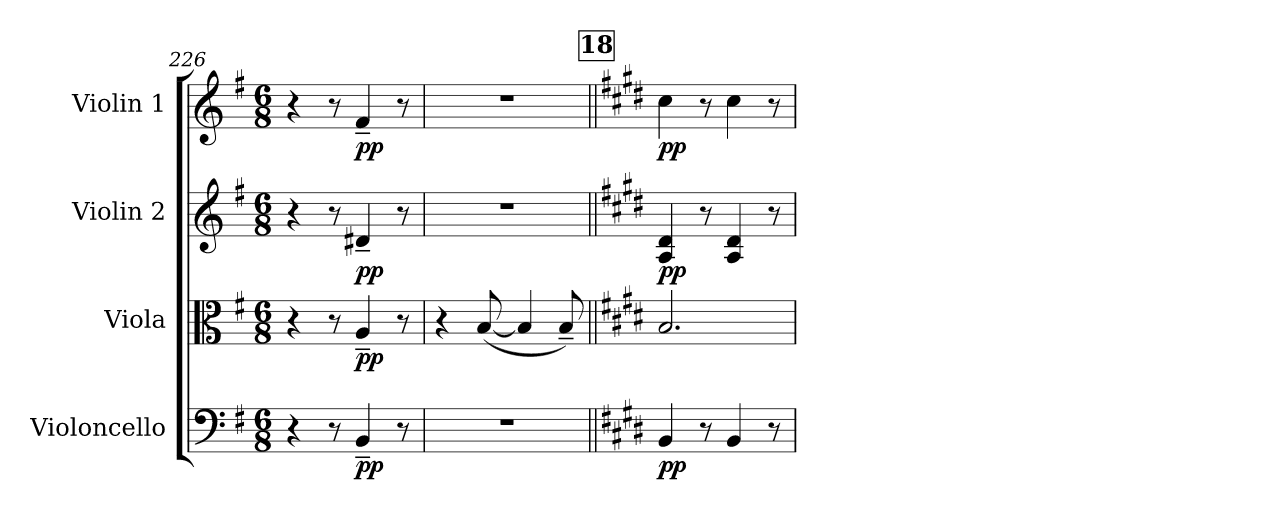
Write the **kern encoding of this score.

**kern	**dynam	**kern	**dynam	**kern	**dynam	**kern	**dynam
*part4	*part4	*part3	*part3	*part2	*part2	*part1	*part1
*staff4	*staff4	*staff3	*staff3	*staff2	*staff2	*staff1	*staff1
*I"Violoncello	*	*I"Viola	*	*I"Violin 2	*	*I"Violin 1	*
*I'Vc	*	*I'Vla	*	*I'Vln	*	*I'Vln	*
*clefF4	*	*clefC3	*	*clefG2	*	*clefG2	*
*k[f#]	*	*k[f#]	*	*k[f#]	*	*k[f#]	*
*M6/8	*	*M6/8	*	*M6/8	*	*M6/8	*
=226	=226	=226	=226	=226	=226	=226	=226
4r	.	4r	.	4r	.	4r	.
8r	.	8r	.	8r	.	8r	.
!	!LO:DY:b	!	!LO:DY:b	!	!LO:DY:b	!	!LO:DY:b
4BB~/	pp	4A~/	pp	4d#X~/	pp	4f#~/	pp
8r	.	8r	.	8r	.	8r	.
=227	=227	=227	=227	=227	=227	=227	=227
2.r	.	4r	.	2.r	.	2.r	.
!	!	!	!LO:DY:b	!	!	!	!
!	!	!	!LO:DY:n=1:b	!	!	!	!
.	.	([8B/	p other-dynamics	.	.	.	.
.	.	4B/]	.	.	.	.	.
.	.	8B~/)	.	.	.	.	.
!!LO:LB:g=z
!!LO:REH:place=s1:a:B:cj:fs=14:t=18
=228||	=228||	=228||	=228||	=228||	=228||	=228||	=228||
*k[f#c#g#d#]	*	*k[f#c#g#d#]	*	*k[f#c#g#d#]	*	*k[f#c#g#d#]	*
!	!LO:DY:b	!	!	!	!LO:DY:b	!	!LO:DY:b
4BB/	pp	2.B/	.	4A/ 4d#/	pp	4cc#\	pp
8r	.	.	.	8r	.	8r	.
4BB/	.	.	.	4A/ 4d#/	.	4cc#\	.
8r	.	.	.	8r	.	8r	.
=	=	=	=	=	=	=	=
*-	*-	*-	*-	*-	*-	*-	*-
